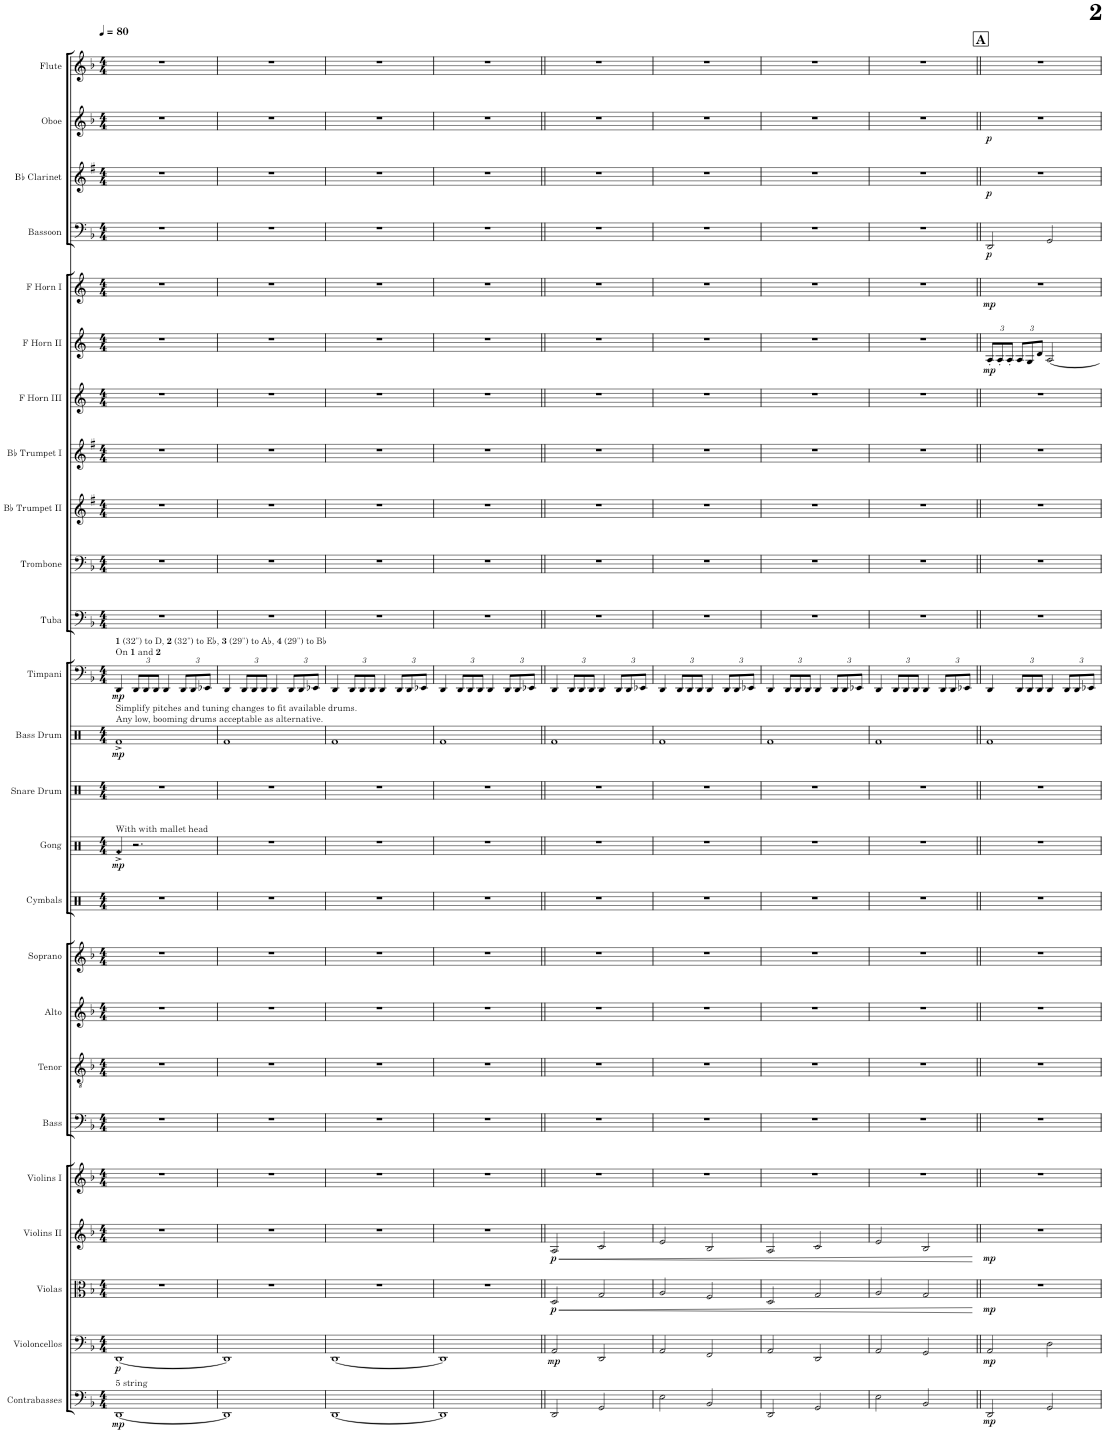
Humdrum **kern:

**kern	**dynam	**kern	**dynam	**kern	**dynam	**kern	**dynam	**kern	**kern	**kern	**kern	**kern	**kern	**kern	**dynam	**kern	**kern	**dynam	**kern	**dynam	**kern	**kern	**kern	**kern	**kern	**kern	**dynam	**kern	**dynam	**kern	**dynam	**kern	**dynam	**kern	**dynam	**kern
*part25	*part25	*part24	*part24	*part23	*part23	*part22	*part22	*part21	*part20	*part19	*part18	*part17	*part16	*part15	*part15	*part14	*part13	*part13	*part12	*part12	*part11	*part10	*part9	*part8	*part7	*part6	*part6	*part5	*part5	*part4	*part4	*part3	*part3	*part2	*part2	*part1
*staff25	*staff25	*staff24	*staff24	*staff23	*staff23	*staff22	*staff22	*staff21	*staff20	*staff19	*staff18	*staff17	*staff16	*staff15	*staff15	*staff14	*staff13	*staff13	*staff12	*staff12	*staff11	*staff10	*staff9	*staff8	*staff7	*staff6	*staff6	*staff5	*staff5	*staff4	*staff4	*staff3	*staff3	*staff2	*staff2	*staff1
*I"Contrabasses	*	*I"Violoncellos	*	*I"Violas	*	*I"Violins II	*	*I"Violins I	*I"Bass	*I"Tenor	*I"Alto	*I"Soprano	*I"Cymbals	*I"Gong	*	*I"Snare Drum	*I"Bass Drum	*	*I"Timpani	*	*I"Tuba	*I"Trombone	*I"Bb Trumpet II	*I"Bb Trumpet I	*I"F Horn III	*I"F Horn II	*	*I"F Horn I	*	*I"Bassoon	*	*I"Bb Clarinet	*	*I"Oboe	*	*I"Flute
*I'Cbs.	*	*I'Vcs.	*	*I'Vlas.	*	*I'Vlns. II	*	*I'Vlns. I	*I'B.	*I'T.	*I'A.	*I'S.	*I'Cym.	*I'Gong	*	*I'Sn.	*I'Bs. Dr.	*	*I'Timp.	*	*I'Tba.	*I'Tbn.	*I'Bb Tpt. II	*I'Bb Tpt. I	*I'F Hn. III	*I'F Hn. II	*	*I'F Hn. I	*	*I'Bsn.	*	*I'Bb Cl.	*	*I'Ob.	*	*I'Fl.
*clefF4	*	*clefF4	*	*clefC3	*	*clefG2	*	*clefG2	*clefF4	*clefGv2	*clefG2	*clefG2	*clefX	*clefX	*	*clefX	*clefX	*	*clefF4	*	*clefF4	*clefF4	*clefG2	*clefG2	*clefG2	*clefG2	*	*clefG2	*	*clefF4	*	*clefG2	*	*clefG2	*	*clefG2
*Trd7c12	*	*	*	*	*	*	*	*	*	*	*	*	*	*	*	*	*	*	*	*	*Trd7c12	*	*Trd1c2	*Trd1c2	*Trd4c7	*Trd4c7	*	*Trd4c7	*	*	*	*Trd1c2	*	*	*	*
*k[b-]	*	*k[b-]	*	*k[b-]	*	*k[b-]	*	*k[b-]	*k[b-]	*k[b-]	*k[b-]	*k[b-]	*k[]	*k[]	*	*k[]	*k[]	*	*k[b-]	*	*k[b-]	*k[b-]	*k[f#]	*k[f#]	*k[]	*k[]	*	*k[]	*	*k[b-]	*	*k[f#]	*	*k[b-]	*	*k[b-]
*M4/4	*	*M4/4	*	*M4/4	*	*M4/4	*	*M4/4	*M4/4	*M4/4	*M4/4	*M4/4	*M4/4	*M4/4	*	*M4/4	*M4/4	*	*M4/4	*	*M4/4	*M4/4	*M4/4	*M4/4	*M4/4	*M4/4	*	*M4/4	*	*M4/4	*	*M4/4	*	*M4/4	*	*M4/4
*MM80	*	*MM80	*	*MM80	*	*MM80	*	*MM80	*MM80	*MM80	*MM80	*MM80	*MM80	*MM80	*	*MM80	*MM80	*	*MM80	*	*MM80	*MM80	*MM80	*MM80	*MM80	*MM80	*	*MM80	*	*MM80	*	*MM80	*	*MM80	*	*MM80
=1	=1	=1	=1	=1	=1	=1	=1	=1	=1	=1	=1	=1	=1	=1	=1	=1	=1	=1	=1	=1	=1	=1	=1	=1	=1	=1	=1	=1	=1	=1	=1	=1	=1	=1	=1	=1
!	!	!	!	!	!	!	!	!	!	!	!	!	!	!	!	!	!	!	!LO:TX:a:B:t=1	!	!	!	!	!	!	!	!	!	!	!	!	!	!	!	!	!
!	!	!	!	!	!	!	!	!	!	!	!	!	!	!	!	!	!	!	!LO:TX:a:t=(32") to D,	!	!	!	!	!	!	!	!	!	!	!	!	!	!	!	!	!
!	!	!	!	!	!	!	!	!	!	!	!	!	!	!	!	!	!	!	!LO:TX:a:B:t=2	!	!	!	!	!	!	!	!	!	!	!	!	!	!	!	!	!
!	!	!	!	!	!	!	!	!	!	!	!	!	!	!	!	!	!	!	!LO:TX:a:t=(32") to E♭,	!	!	!	!	!	!	!	!	!	!	!	!	!	!	!	!	!
!	!	!	!	!	!	!	!	!	!	!	!	!	!	!	!	!	!	!	!LO:TX:a:B:t=3	!	!	!	!	!	!	!	!	!	!	!	!	!	!	!	!	!
!	!	!	!	!	!	!	!	!	!	!	!	!	!	!	!	!	!	!	!LO:TX:a:t=(29") to A♭,	!	!	!	!	!	!	!	!	!	!	!	!	!	!	!	!	!
!	!	!	!	!	!	!	!	!	!	!	!	!	!	!	!	!	!	!	!LO:TX:a:B:t=4	!	!	!	!	!	!	!	!	!	!	!	!	!	!	!	!	!
!	!	!	!	!	!	!	!	!	!	!	!	!	!	!	!	!	!	!	!LO:TX:a:t=(29") to B♭	!	!	!	!	!	!	!	!	!	!	!	!	!	!	!	!	!
!	!	!	!	!	!	!	!	!	!	!	!	!	!	!	!	!	!	!	!LO:TX:a:t=On	!	!	!	!	!	!	!	!	!	!	!	!	!	!	!	!	!
!	!	!	!	!	!	!	!	!	!	!	!	!	!	!	!	!	!	!	!LO:TX:a:B:t=1	!	!	!	!	!	!	!	!	!	!	!	!	!	!	!	!	!
!	!	!	!	!	!	!	!	!	!	!	!	!	!	!	!	!	!	!	!LO:TX:a:t=and	!	!	!	!	!	!	!	!	!	!	!	!	!	!	!	!	!
!	!	!	!	!	!	!	!	!	!	!	!	!	!	!	!	!	!	!	!LO:TX:a:B:t=2	!	!	!	!	!	!	!	!	!	!	!	!	!	!	!	!	!
!	!	!	!	!	!	!	!	!	!	!	!	!	!	!	!	!	!	!	!LO:TX:b:t=Simplify pitches and tuning changes to fit available drums.	!	!	!	!	!	!	!	!	!	!	!	!	!	!	!	!	!
!	!	!	!	!	!	!	!	!	!	!	!	!	!	!	!	!	!	!	!LO:TX:b:t=Any low, booming drums acceptable as alternative.	!	!	!	!	!	!	!	!	!	!	!	!	!	!	!	!	!
!	!	!	!	!	!	!	!	!	!	!	!	!	!	!LO:TX:a:t=With with mallet head	!	!	!	!	!	!	!	!	!	!	!	!	!	!	!	!	!	!	!	!	!	!
!LO:TX:a:t=5 string	!	!	!	!	!	!	!	!	!	!	!	!	!	!	!	!	!	!	!	!	!	!	!	!	!	!	!	!	!	!	!	!	!	!	!	!
!	!LO:DY:b	!	!LO:DY:b	!	!	!	!	!	!	!	!	!	!	!LO:N:head=diamond	!LO:DY:b	!	!	!LO:DY:b	!	!LO:DY:b	!	!	!	!	!	!	!	!	!	!	!	!	!	!	!	!
[1DD	mp	[1DD	p	1r	.	1r	.	1r	1r	1r	1r	1r	1r	4Rf^/	mp	1r	1Rf^	mp	4DD/	mp	1r	1r	1r	1r	1r	1r	.	1r	.	1r	.	1r	.	1r	.	1r
*	*	*	*	*	*	*	*	*	*	*	*	*	*	*	*	*	*	*	*Xbrackettup	*	*	*	*	*	*	*	*	*	*	*	*	*	*	*	*	*
.	.	.	.	.	.	.	.	.	.	.	.	.	.	2.r	.	.	.	.	12DD/L	.	.	.	.	.	.	.	.	.	.	.	.	.	.	.	.	.
.	.	.	.	.	.	.	.	.	.	.	.	.	.	.	.	.	.	.	12DD/	.	.	.	.	.	.	.	.	.	.	.	.	.	.	.	.	.
.	.	.	.	.	.	.	.	.	.	.	.	.	.	.	.	.	.	.	12DD/J	.	.	.	.	.	.	.	.	.	.	.	.	.	.	.	.	.
.	.	.	.	.	.	.	.	.	.	.	.	.	.	.	.	.	.	.	4DD/	.	.	.	.	.	.	.	.	.	.	.	.	.	.	.	.	.
.	.	.	.	.	.	.	.	.	.	.	.	.	.	.	.	.	.	.	12DD/L	.	.	.	.	.	.	.	.	.	.	.	.	.	.	.	.	.
.	.	.	.	.	.	.	.	.	.	.	.	.	.	.	.	.	.	.	12DD/	.	.	.	.	.	.	.	.	.	.	.	.	.	.	.	.	.
.	.	.	.	.	.	.	.	.	.	.	.	.	.	.	.	.	.	.	12EE-X/J	.	.	.	.	.	.	.	.	.	.	.	.	.	.	.	.	.
=2	=2	=2	=2	=2	=2	=2	=2	=2	=2	=2	=2	=2	=2	=2	=2	=2	=2	=2	=2	=2	=2	=2	=2	=2	=2	=2	=2	=2	=2	=2	=2	=2	=2	=2	=2	=2
1DD]	.	1DD]	.	1r	.	1r	.	1r	1r	1r	1r	1r	1r	1r	.	1r	1Rf	.	4DD/	.	1r	1r	1r	1r	1r	1r	.	1r	.	1r	.	1r	.	1r	.	1r
.	.	.	.	.	.	.	.	.	.	.	.	.	.	.	.	.	.	.	12DD/L	.	.	.	.	.	.	.	.	.	.	.	.	.	.	.	.	.
.	.	.	.	.	.	.	.	.	.	.	.	.	.	.	.	.	.	.	12DD/	.	.	.	.	.	.	.	.	.	.	.	.	.	.	.	.	.
.	.	.	.	.	.	.	.	.	.	.	.	.	.	.	.	.	.	.	12DD/J	.	.	.	.	.	.	.	.	.	.	.	.	.	.	.	.	.
.	.	.	.	.	.	.	.	.	.	.	.	.	.	.	.	.	.	.	4DD/	.	.	.	.	.	.	.	.	.	.	.	.	.	.	.	.	.
.	.	.	.	.	.	.	.	.	.	.	.	.	.	.	.	.	.	.	12DD/L	.	.	.	.	.	.	.	.	.	.	.	.	.	.	.	.	.
.	.	.	.	.	.	.	.	.	.	.	.	.	.	.	.	.	.	.	12DD/	.	.	.	.	.	.	.	.	.	.	.	.	.	.	.	.	.
.	.	.	.	.	.	.	.	.	.	.	.	.	.	.	.	.	.	.	12EE-X/J	.	.	.	.	.	.	.	.	.	.	.	.	.	.	.	.	.
=3	=3	=3	=3	=3	=3	=3	=3	=3	=3	=3	=3	=3	=3	=3	=3	=3	=3	=3	=3	=3	=3	=3	=3	=3	=3	=3	=3	=3	=3	=3	=3	=3	=3	=3	=3	=3
[1DD	.	[1DD	.	1r	.	1r	.	1r	1r	1r	1r	1r	1r	1r	.	1r	1Rf	.	4DD/	.	1r	1r	1r	1r	1r	1r	.	1r	.	1r	.	1r	.	1r	.	1r
.	.	.	.	.	.	.	.	.	.	.	.	.	.	.	.	.	.	.	12DD/L	.	.	.	.	.	.	.	.	.	.	.	.	.	.	.	.	.
.	.	.	.	.	.	.	.	.	.	.	.	.	.	.	.	.	.	.	12DD/	.	.	.	.	.	.	.	.	.	.	.	.	.	.	.	.	.
.	.	.	.	.	.	.	.	.	.	.	.	.	.	.	.	.	.	.	12DD/J	.	.	.	.	.	.	.	.	.	.	.	.	.	.	.	.	.
.	.	.	.	.	.	.	.	.	.	.	.	.	.	.	.	.	.	.	4DD/	.	.	.	.	.	.	.	.	.	.	.	.	.	.	.	.	.
.	.	.	.	.	.	.	.	.	.	.	.	.	.	.	.	.	.	.	12DD/L	.	.	.	.	.	.	.	.	.	.	.	.	.	.	.	.	.
.	.	.	.	.	.	.	.	.	.	.	.	.	.	.	.	.	.	.	12DD/	.	.	.	.	.	.	.	.	.	.	.	.	.	.	.	.	.
.	.	.	.	.	.	.	.	.	.	.	.	.	.	.	.	.	.	.	12EE-X/J	.	.	.	.	.	.	.	.	.	.	.	.	.	.	.	.	.
=4	=4	=4	=4	=4	=4	=4	=4	=4	=4	=4	=4	=4	=4	=4	=4	=4	=4	=4	=4	=4	=4	=4	=4	=4	=4	=4	=4	=4	=4	=4	=4	=4	=4	=4	=4	=4
1DD]	.	1DD]	.	1r	.	1r	.	1r	1r	1r	1r	1r	1r	1r	.	1r	1Rf	.	4DD/	.	1r	1r	1r	1r	1r	1r	.	1r	.	1r	.	1r	.	1r	.	1r
.	.	.	.	.	.	.	.	.	.	.	.	.	.	.	.	.	.	.	12DD/L	.	.	.	.	.	.	.	.	.	.	.	.	.	.	.	.	.
.	.	.	.	.	.	.	.	.	.	.	.	.	.	.	.	.	.	.	12DD/	.	.	.	.	.	.	.	.	.	.	.	.	.	.	.	.	.
.	.	.	.	.	.	.	.	.	.	.	.	.	.	.	.	.	.	.	12DD/J	.	.	.	.	.	.	.	.	.	.	.	.	.	.	.	.	.
.	.	.	.	.	.	.	.	.	.	.	.	.	.	.	.	.	.	.	4DD/	.	.	.	.	.	.	.	.	.	.	.	.	.	.	.	.	.
.	.	.	.	.	.	.	.	.	.	.	.	.	.	.	.	.	.	.	12DD/L	.	.	.	.	.	.	.	.	.	.	.	.	.	.	.	.	.
.	.	.	.	.	.	.	.	.	.	.	.	.	.	.	.	.	.	.	12DD/	.	.	.	.	.	.	.	.	.	.	.	.	.	.	.	.	.
.	.	.	.	.	.	.	.	.	.	.	.	.	.	.	.	.	.	.	12EE-X/J	.	.	.	.	.	.	.	.	.	.	.	.	.	.	.	.	.
=5||	=5||	=5||	=5||	=5||	=5||	=5||	=5||	=5||	=5||	=5||	=5||	=5||	=5||	=5||	=5||	=5||	=5||	=5||	=5||	=5||	=5||	=5||	=5||	=5||	=5||	=5||	=5||	=5||	=5||	=5||	=5||	=5||	=5||	=5||	=5||	=5||
!	!	!	!LO:DY:b	!	!LO:HP:b	!	!LO:HP:b	!	!	!	!	!	!	!	!	!	!	!	!	!	!	!	!	!	!	!	!	!	!	!	!	!	!	!	!	!
!	!	!	!	!	!LO:DY:n=1:b	!	!LO:DY:n=1:b	!	!	!	!	!	!	!	!	!	!	!	!	!	!	!	!	!	!	!	!	!	!	!	!	!	!	!	!	!
2DD/	.	2AA/	mp	2D/	< p	2A/	< p	1r	1r	1r	1r	1r	1r	1r	.	1r	1Rf	.	4DD/	.	1r	1r	1r	1r	1r	1r	.	1r	.	1r	.	1r	.	1r	.	1r
.	.	.	.	.	.	.	.	.	.	.	.	.	.	.	.	.	.	.	12DD/L	.	.	.	.	.	.	.	.	.	.	.	.	.	.	.	.	.
.	.	.	.	.	.	.	.	.	.	.	.	.	.	.	.	.	.	.	12DD/	.	.	.	.	.	.	.	.	.	.	.	.	.	.	.	.	.
.	.	.	.	.	.	.	.	.	.	.	.	.	.	.	.	.	.	.	12DD/J	.	.	.	.	.	.	.	.	.	.	.	.	.	.	.	.	.
2GG/	.	2DD/	.	2G/	.	2c/	.	.	.	.	.	.	.	.	.	.	.	.	4DD/	.	.	.	.	.	.	.	.	.	.	.	.	.	.	.	.	.
.	.	.	.	.	.	.	.	.	.	.	.	.	.	.	.	.	.	.	12DD/L	.	.	.	.	.	.	.	.	.	.	.	.	.	.	.	.	.
.	.	.	.	.	.	.	.	.	.	.	.	.	.	.	.	.	.	.	12DD/	.	.	.	.	.	.	.	.	.	.	.	.	.	.	.	.	.
.	.	.	.	.	.	.	.	.	.	.	.	.	.	.	.	.	.	.	12EE-X/J	.	.	.	.	.	.	.	.	.	.	.	.	.	.	.	.	.
=6	=6	=6	=6	=6	=6	=6	=6	=6	=6	=6	=6	=6	=6	=6	=6	=6	=6	=6	=6	=6	=6	=6	=6	=6	=6	=6	=6	=6	=6	=6	=6	=6	=6	=6	=6	=6
2E\	.	2AA/	.	2A/	.	2e/	.	1r	1r	1r	1r	1r	1r	1r	.	1r	1Rf	.	4DD/	.	1r	1r	1r	1r	1r	1r	.	1r	.	1r	.	1r	.	1r	.	1r
.	.	.	.	.	.	.	.	.	.	.	.	.	.	.	.	.	.	.	12DD/L	.	.	.	.	.	.	.	.	.	.	.	.	.	.	.	.	.
.	.	.	.	.	.	.	.	.	.	.	.	.	.	.	.	.	.	.	12DD/	.	.	.	.	.	.	.	.	.	.	.	.	.	.	.	.	.
.	.	.	.	.	.	.	.	.	.	.	.	.	.	.	.	.	.	.	12DD/J	.	.	.	.	.	.	.	.	.	.	.	.	.	.	.	.	.
2BB-/	.	2FF/	.	2F/	.	2B-/	.	.	.	.	.	.	.	.	.	.	.	.	4DD/	.	.	.	.	.	.	.	.	.	.	.	.	.	.	.	.	.
.	.	.	.	.	.	.	.	.	.	.	.	.	.	.	.	.	.	.	12DD/L	.	.	.	.	.	.	.	.	.	.	.	.	.	.	.	.	.
.	.	.	.	.	.	.	.	.	.	.	.	.	.	.	.	.	.	.	12DD/	.	.	.	.	.	.	.	.	.	.	.	.	.	.	.	.	.
.	.	.	.	.	.	.	.	.	.	.	.	.	.	.	.	.	.	.	12EE-X/J	.	.	.	.	.	.	.	.	.	.	.	.	.	.	.	.	.
=7	=7	=7	=7	=7	=7	=7	=7	=7	=7	=7	=7	=7	=7	=7	=7	=7	=7	=7	=7	=7	=7	=7	=7	=7	=7	=7	=7	=7	=7	=7	=7	=7	=7	=7	=7	=7
2DD/	.	2AA/	.	2D/	.	2A/	.	1r	1r	1r	1r	1r	1r	1r	.	1r	1Rf	.	4DD/	.	1r	1r	1r	1r	1r	1r	.	1r	.	1r	.	1r	.	1r	.	1r
.	.	.	.	.	.	.	.	.	.	.	.	.	.	.	.	.	.	.	12DD/L	.	.	.	.	.	.	.	.	.	.	.	.	.	.	.	.	.
.	.	.	.	.	.	.	.	.	.	.	.	.	.	.	.	.	.	.	12DD/	.	.	.	.	.	.	.	.	.	.	.	.	.	.	.	.	.
.	.	.	.	.	.	.	.	.	.	.	.	.	.	.	.	.	.	.	12DD/J	.	.	.	.	.	.	.	.	.	.	.	.	.	.	.	.	.
2GG/	.	2DD/	.	2G/	.	2c/	.	.	.	.	.	.	.	.	.	.	.	.	4DD/	.	.	.	.	.	.	.	.	.	.	.	.	.	.	.	.	.
.	.	.	.	.	.	.	.	.	.	.	.	.	.	.	.	.	.	.	12DD/L	.	.	.	.	.	.	.	.	.	.	.	.	.	.	.	.	.
.	.	.	.	.	.	.	.	.	.	.	.	.	.	.	.	.	.	.	12DD/	.	.	.	.	.	.	.	.	.	.	.	.	.	.	.	.	.
.	.	.	.	.	.	.	.	.	.	.	.	.	.	.	.	.	.	.	12EE-X/J	.	.	.	.	.	.	.	.	.	.	.	.	.	.	.	.	.
=8	=8	=8	=8	=8	=8	=8	=8	=8	=8	=8	=8	=8	=8	=8	=8	=8	=8	=8	=8	=8	=8	=8	=8	=8	=8	=8	=8	=8	=8	=8	=8	=8	=8	=8	=8	=8
2E\	.	2AA/	.	2A/	.	2e/	.	1r	1r	1r	1r	1r	1r	1r	.	1r	1Rf	.	4DD/	.	1r	1r	1r	1r	1r	1r	.	1r	.	1r	.	1r	.	1r	.	1r
.	.	.	.	.	.	.	.	.	.	.	.	.	.	.	.	.	.	.	12DD/L	.	.	.	.	.	.	.	.	.	.	.	.	.	.	.	.	.
.	.	.	.	.	.	.	.	.	.	.	.	.	.	.	.	.	.	.	12DD/	.	.	.	.	.	.	.	.	.	.	.	.	.	.	.	.	.
.	.	.	.	.	.	.	.	.	.	.	.	.	.	.	.	.	.	.	12DD/J	.	.	.	.	.	.	.	.	.	.	.	.	.	.	.	.	.
2BB-/	.	2GG/	.	2G/	.	2B-/	.	.	.	.	.	.	.	.	.	.	.	.	4DD/	.	.	.	.	.	.	.	.	.	.	.	.	.	.	.	.	.
.	.	.	.	.	.	.	.	.	.	.	.	.	.	.	.	.	.	.	12DD/L	.	.	.	.	.	.	.	.	.	.	.	.	.	.	.	.	.
.	.	.	.	.	.	.	.	.	.	.	.	.	.	.	.	.	.	.	12DD/	.	.	.	.	.	.	.	.	.	.	.	.	.	.	.	.	.
.	.	.	.	.	.	.	.	.	.	.	.	.	.	.	.	.	.	.	12EE-X/J	.	.	.	.	.	.	.	.	.	.	.	.	.	.	.	.	.
.	.	.	.	.	[	.	[	.	.	.	.	.	.	.	.	.	.	.	.	.	.	.	.	.	.	.	.	.	.	.	.	.	.	.	.	.
!!LO:REH:place=s1:a:B:cj:fs=14:t=A
=9||	=9||	=9||	=9||	=9||	=9||	=9||	=9||	=9||	=9||	=9||	=9||	=9||	=9||	=9||	=9||	=9||	=9||	=9||	=9||	=9||	=9||	=9||	=9||	=9||	=9||	=9||	=9||	=9||	=9||	=9||	=9||	=9||	=9||	=9||	=9||	=9||
*	*	*	*	*	*	*	*	*	*	*	*	*	*	*	*	*	*	*	*	*	*	*	*	*	*	*Xbrackettup	*	*	*	*	*	*	*	*	*	*
!	!LO:DY:b	!	!LO:DY:b	!	!LO:DY:b	!	!LO:DY:b	!	!	!	!	!	!	!	!	!	!	!	!	!	!	!	!	!	!	!	!LO:DY:b	!	!LO:DY:b	!	!LO:DY:b	!	!LO:DY:b	!	!LO:DY:b	!
2DD/	mp	2AA/	mp	1r	mp	1r	mp	1r	1r	1r	1r	1r	1r	1r	.	1r	1Rf	.	4DD/	.	1r	1r	1r	1r	1r	12A'/L	mp	1r	mp	2DD/	p	1r	p	1r	p	1r
.	.	.	.	.	.	.	.	.	.	.	.	.	.	.	.	.	.	.	.	.	.	.	.	.	.	12A'/	.	.	.	.	.	.	.	.	.	.
.	.	.	.	.	.	.	.	.	.	.	.	.	.	.	.	.	.	.	.	.	.	.	.	.	.	12A'/J	.	.	.	.	.	.	.	.	.	.
.	.	.	.	.	.	.	.	.	.	.	.	.	.	.	.	.	.	.	12DD/L	.	.	.	.	.	.	12A/L	.	.	.	.	.	.	.	.	.	.
.	.	.	.	.	.	.	.	.	.	.	.	.	.	.	.	.	.	.	12DD/	.	.	.	.	.	.	12G/	.	.	.	.	.	.	.	.	.	.
.	.	.	.	.	.	.	.	.	.	.	.	.	.	.	.	.	.	.	12DD/J	.	.	.	.	.	.	12d/J	.	.	.	.	.	.	.	.	.	.
2GG/	.	2D\	.	.	.	.	.	.	.	.	.	.	.	.	.	.	.	.	4DD/	.	.	.	.	.	.	[2A/	.	.	.	2GG/	.	.	.	.	.	.
.	.	.	.	.	.	.	.	.	.	.	.	.	.	.	.	.	.	.	12DD/L	.	.	.	.	.	.	.	.	.	.	.	.	.	.	.	.	.
.	.	.	.	.	.	.	.	.	.	.	.	.	.	.	.	.	.	.	12DD/	.	.	.	.	.	.	.	.	.	.	.	.	.	.	.	.	.
.	.	.	.	.	.	.	.	.	.	.	.	.	.	.	.	.	.	.	12EE-X/J	.	.	.	.	.	.	.	.	.	.	.	.	.	.	.	.	.
=	=	=	=	=	=	=	=	=	=	=	=	=	=	=	=	=	=	=	=	=	=	=	=	=	=	=	=	=	=	=	=	=	=	=	=	=
*-	*-	*-	*-	*-	*-	*-	*-	*-	*-	*-	*-	*-	*-	*-	*-	*-	*-	*-	*-	*-	*-	*-	*-	*-	*-	*-	*-	*-	*-	*-	*-	*-	*-	*-	*-	*-
